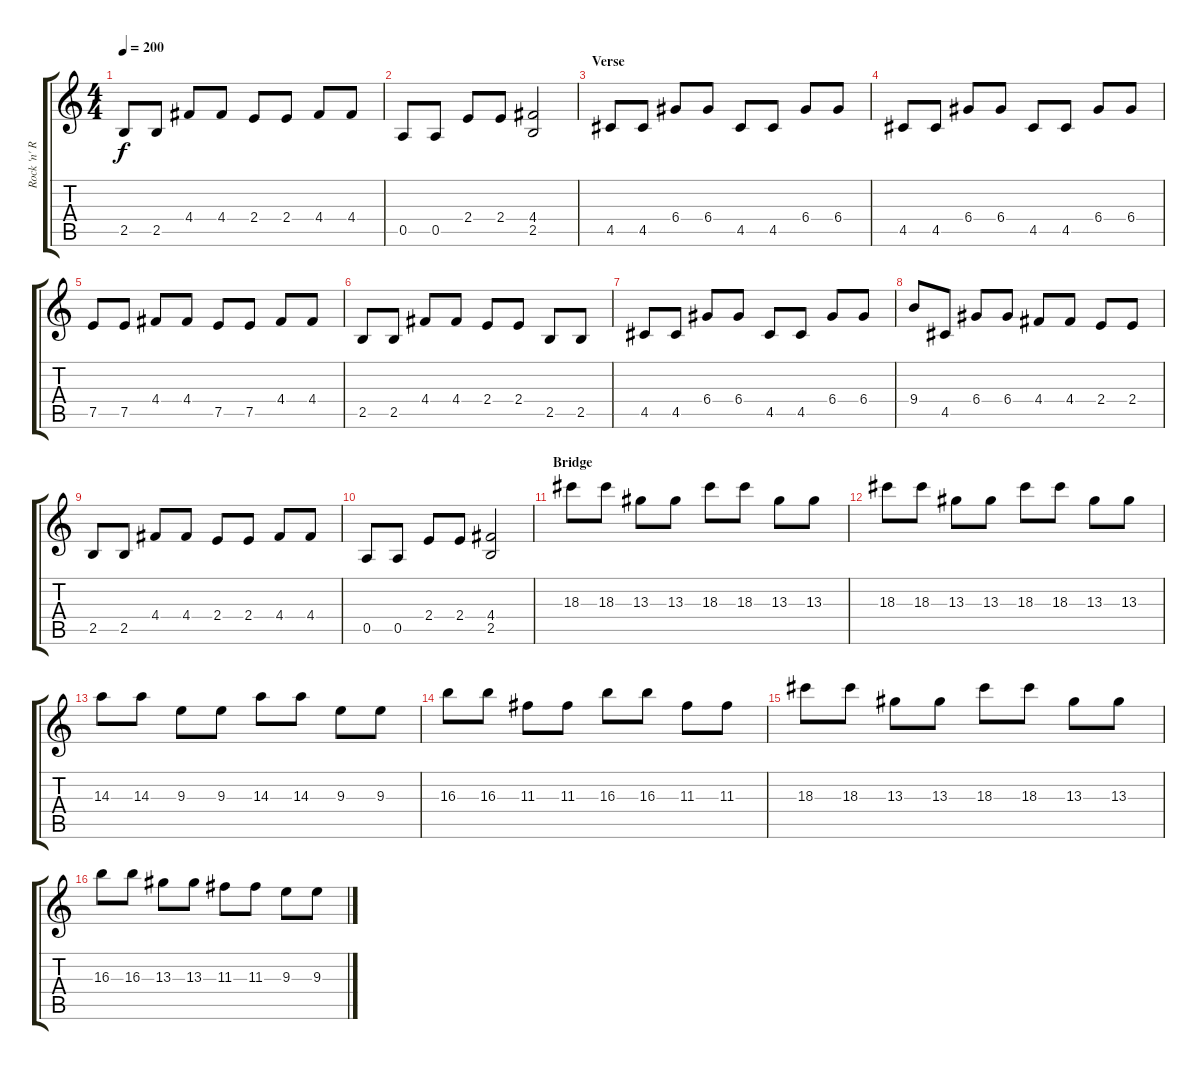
\track ("Rock 'n' Rolf" "Rock 'n' R") {instrument distortionguitar}
\staff {score tabs}
\tuning (E4 B3 G3 D3 A2 E2) {hide}
\ts (4 4)
\tempo 200
\clef g2
\ks c
2.5.8{dy f} 2.5.8 4.4.8 4.4.8 2.4.8 2.4.8 4.4.8 4.4.8 |
0.5.8 0.5.8 2.4.8 2.4.8 (4.4 2.5).2 |
\section ("" "Verse")
4.5.8 4.5.8 6.4.8 6.4.8 4.5.8 4.5.8 6.4.8 6.4.8 |
4.5.8 4.5.8 6.4.8 6.4.8 4.5.8 4.5.8 6.4.8 6.4.8 |
7.5.8 7.5.8 4.4.8 4.4.8 7.5.8 7.5.8 4.4.8 4.4.8 |
2.5.8 2.5.8 4.4.8 4.4.8 2.4.8 2.4.8 2.5.8 2.5.8 |
4.5.8 4.5.8 6.4.8 6.4.8 4.5.8 4.5.8 6.4.8 6.4.8 |
9.4.8 4.5.8 6.4.8 6.4.8 4.4.8 4.4.8 2.4.8 2.4.8 |
2.5.8 2.5.8 4.4.8 4.4.8 2.4.8 2.4.8 4.4.8 4.4.8 |
0.5.8 0.5.8 2.4.8 2.4.8 (4.4 2.5).2 |
\section ("" "Bridge")
18.3.8 18.3.8 13.3.8 13.3.8 18.3.8 18.3.8 13.3.8 13.3.8 |
18.3.8 18.3.8 13.3.8 13.3.8 18.3.8 18.3.8 13.3.8 13.3.8 |
14.3.8 14.3.8 9.3.8 9.3.8 14.3.8 14.3.8 9.3.8 9.3.8 |
16.3.8 16.3.8 11.3.8 11.3.8 16.3.8 16.3.8 11.3.8 11.3.8 |
18.3.8 18.3.8 13.3.8 13.3.8 18.3.8 18.3.8 13.3.8 13.3.8 |
16.3.8 16.3.8 13.3.8 13.3.8 11.3.8 11.3.8 9.3.8 9.3.8
